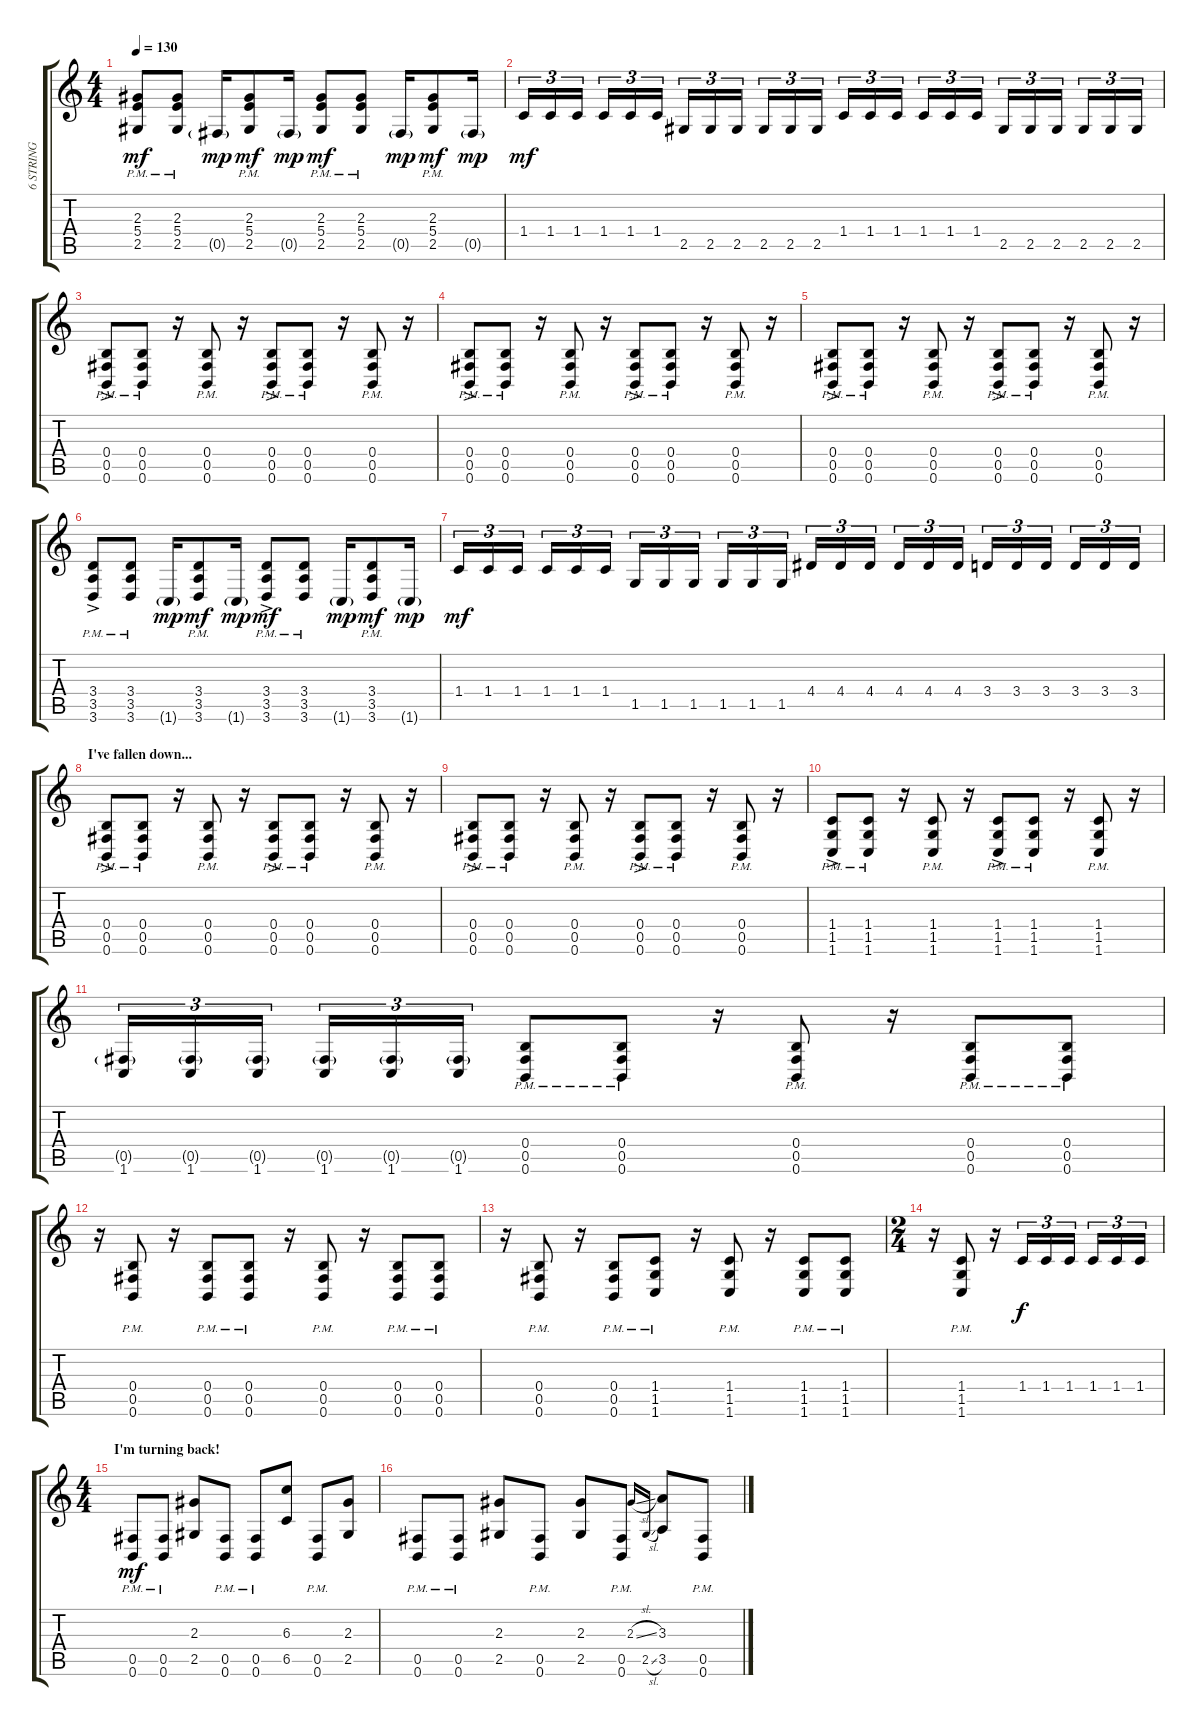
\track ("6 STRING" "6 STRING") {instrument distortionguitar}
\staff {score tabs}
\tuning (Eb4 B3 Gb3 B2 Gb2 B1) {hide}
\ts (4 4)
\tempo 130
\clef g2
\ks c
(2.3{pm} 5.4 2.5).8{dy mf} (2.3{pm} 5.4 2.5).8 0.5{g}.16{dy mp} (2.3{pm} 5.4 2.5).8{dy mf} 0.5{g}.16{dy mp} (2.3{pm} 5.4 2.5).8{dy mf} (2.3{pm} 5.4 2.5).8 0.5{g}.16{dy mp} (2.3{pm} 5.4 2.5).8{dy mf} 0.5{g}.16{dy mp} |
1.4.16{tu (3 2) dy mf} 1.4.16{tu (3 2)} 1.4.16{tu (3 2) beam splitsecondary} 1.4.16{tu (3 2)} 1.4.16{tu (3 2)} 1.4.16{tu (3 2)} 2.5.16{tu (3 2)} 2.5.16{tu (3 2)} 2.5.16{tu (3 2) beam splitsecondary} 2.5.16{tu (3 2)} 2.5.16{tu (3 2)} 2.5.16{tu (3 2)} 1.4.16{tu (3 2)} 1.4.16{tu (3 2)} 1.4.16{tu (3 2) beam splitsecondary} 1.4.16{tu (3 2)} 1.4.16{tu (3 2)} 1.4.16{tu (3 2)} 2.5.16{tu (3 2)} 2.5.16{tu (3 2)} 2.5.16{tu (3 2) beam splitsecondary} 2.5.16{tu (3 2)} 2.5.16{tu (3 2)} 2.5.16{tu (3 2)} |
(0.4{pm} 0.5 0.6{ac}).8 (0.4{pm} 0.5 0.6).8 r.16 (0.4{pm} 0.5 0.6).8 r.16 (0.4{pm} 0.5 0.6{ac}).8 (0.4{pm} 0.5 0.6).8 r.16 (0.4{pm} 0.5 0.6).8 r.16 |
(0.4{pm} 0.5 0.6{ac}).8 (0.4{pm} 0.5 0.6).8 r.16 (0.4{pm} 0.5 0.6).8 r.16 (0.4{pm} 0.5 0.6{ac}).8 (0.4{pm} 0.5 0.6).8 r.16 (0.4{pm} 0.5 0.6).8 r.16 |
(0.4{pm} 0.5 0.6{ac}).8 (0.4{pm} 0.5 0.6).8 r.16 (0.4{pm} 0.5 0.6).8 r.16 (0.4{pm} 0.5 0.6{ac}).8 (0.4{pm} 0.5 0.6).8 r.16 (0.4{pm} 0.5 0.6).8 r.16 |
(3.4{pm} 3.5 3.6{ac}).8 (3.4{pm} 3.5 3.6).8 1.6{g}.16{dy mp} (3.4{pm} 3.5 3.6).8{dy mf} 1.6{g}.16{dy mp} (3.4{pm} 3.5 3.6{ac}).8{dy mf} (3.4{pm} 3.5 3.6).8 1.6{g}.16{dy mp} (3.4{pm} 3.5 3.6).8{dy mf} 1.6{g}.16{dy mp} |
1.4.16{tu (3 2) dy mf} 1.4.16{tu (3 2)} 1.4.16{tu (3 2) beam splitsecondary} 1.4.16{tu (3 2)} 1.4.16{tu (3 2)} 1.4.16{tu (3 2)} 1.5.16{tu (3 2)} 1.5.16{tu (3 2)} 1.5.16{tu (3 2) beam splitsecondary} 1.5.16{tu (3 2)} 1.5.16{tu (3 2)} 1.5.16{tu (3 2)} 4.4.16{tu (3 2)} 4.4.16{tu (3 2)} 4.4.16{tu (3 2) beam splitsecondary} 4.4.16{tu (3 2)} 4.4.16{tu (3 2)} 4.4.16{tu (3 2)} 3.4.16{tu (3 2)} 3.4.16{tu (3 2)} 3.4.16{tu (3 2) beam splitsecondary} 3.4.16{tu (3 2)} 3.4.16{tu (3 2)} 3.4.16{tu (3 2)} |
\section ("" "I've fallen down...")
(0.4{pm} 0.5 0.6{ac}).8 (0.4{pm} 0.5 0.6).8 r.16 (0.4{pm} 0.5 0.6).8 r.16 (0.4{pm} 0.5 0.6{ac}).8 (0.4{pm} 0.5 0.6).8 r.16 (0.4{pm} 0.5 0.6).8 r.16 |
(0.4{pm} 0.5 0.6{ac}).8 (0.4{pm} 0.5 0.6).8 r.16 (0.4{pm} 0.5 0.6).8 r.16 (0.4{pm} 0.5 0.6{ac}).8 (0.4{pm} 0.5 0.6).8 r.16 (0.4{pm} 0.5 0.6).8 r.16 |
(1.4{pm} 1.5 1.6{ac}).8 (1.4{pm} 1.5 1.6).8 r.16 (1.4{pm} 1.5 1.6).8 r.16 (1.4{pm} 1.5 1.6{ac}).8 (1.4{pm} 1.5 1.6).8 r.16 (1.4{pm} 1.5 1.6).8 r.16 |
(0.5{g} 1.6).16{tu (3 2)} (0.5{g} 1.6).16{tu (3 2)} (0.5{g} 1.6).16{tu (3 2) beam splitsecondary} (0.5{g} 1.6).16{tu (3 2)} (0.5{g} 1.6).16{tu (3 2)} (0.5{g} 1.6).16{tu (3 2)} (0.4{pm} 0.5 0.6).8 (0.4{pm} 0.5 0.6).8 r.16 (0.4{pm} 0.5 0.6).8 r.16 (0.4{pm} 0.5 0.6).8 (0.4{pm} 0.5 0.6).8 |
r.16 (0.4{pm} 0.5 0.6).8 r.16 (0.4{pm} 0.5 0.6).8 (0.4{pm} 0.5 0.6).8 r.16 (0.4{pm} 0.5 0.6).8 r.16 (0.4{pm} 0.5 0.6).8 (0.4{pm} 0.5 0.6).8 |
r.16 (0.4{pm} 0.5 0.6).8 r.16 (0.4{pm} 0.5 0.6).8 (1.4{pm} 1.5 1.6).8 r.16 (1.4{pm} 1.5 1.6).8 r.16 (1.4{pm} 1.5 1.6).8 (1.4{pm} 1.5 1.6).8 |
\ts (2 4)
r.16 (1.4{pm} 1.5 1.6).8 r.16 1.4.16{tu (3 2) dy f} 1.4.16{tu (3 2)} 1.4.16{tu (3 2) beam splitsecondary} 1.4.16{tu (3 2)} 1.4.16{tu (3 2)} 1.4.16{tu (3 2)} |
\ts (4 4)
\section ("" "I'm turning back!")
(0.5{pm} 0.6{pm}).8{dy mf} (0.5{pm} 0.6{pm}).8 (2.3 2.5).8 (0.5{pm} 0.6{pm}).8 (0.5{pm} 0.6{pm}).8 (6.3 6.5).8 (0.5{pm} 0.6{pm}).8 (2.3 2.5).8 |
(0.5{pm} 0.6{pm}).8 (0.5{pm} 0.6{pm}).8 (2.3 2.5).8 (0.5{pm} 0.6{pm}).8 (2.3 2.5).8 (0.5{pm} 0.6{pm}).8 2.3{sl}.16{gr onbeat} 2.5{sl}.16{gr onbeat} (3.3 3.5).8 (0.5{pm} 0.6{pm}).8
